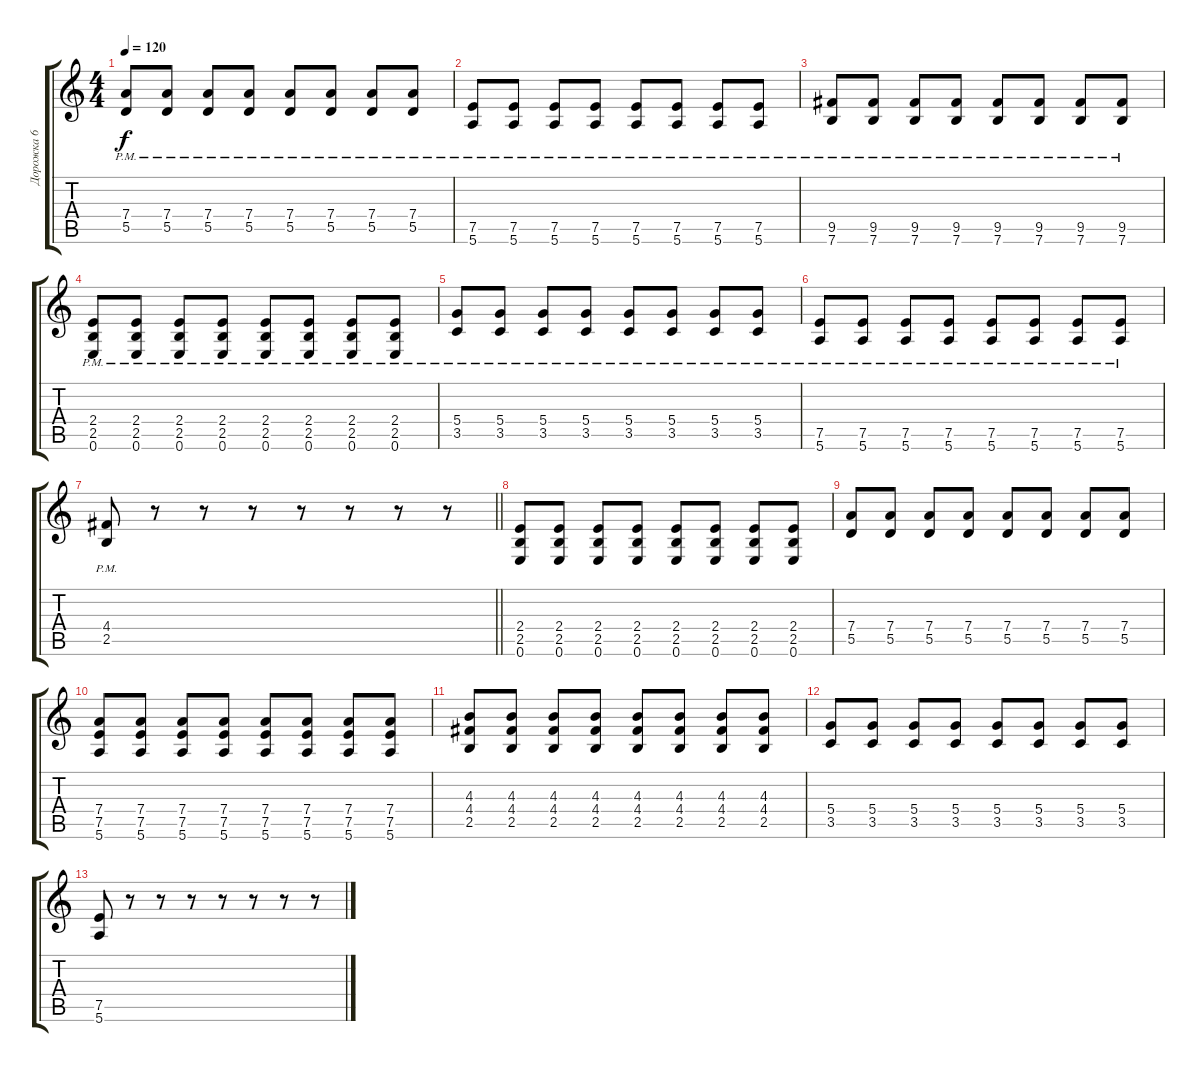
\track ("Дорожка 6" "Дорожка 6") {instrument distortionguitar}
\staff {score tabs}
\tuning (E4 B3 G3 D3 A2 E2) {hide}
\ts (4 4)
\tempo 120
\clef g2
\ks c
(7.4{pm} 5.5{pm}).8{dy f} (7.4{pm} 5.5{pm}).8 (7.4{pm} 5.5{pm}).8 (7.4{pm} 5.5{pm}).8 (7.4{pm} 5.5{pm}).8 (7.4{pm} 5.5{pm}).8 (7.4{pm} 5.5{pm}).8 (7.4{pm} 5.5{pm}).8 |
(7.5{pm} 5.6{pm}).8 (7.5{pm} 5.6{pm}).8 (7.5{pm} 5.6{pm}).8 (7.5{pm} 5.6{pm}).8 (7.5{pm} 5.6{pm}).8 (7.5{pm} 5.6{pm}).8 (7.5{pm} 5.6{pm}).8 (7.5{pm} 5.6{pm}).8 |
(9.5{pm} 7.6{pm}).8 (9.5{pm} 7.6{pm}).8 (9.5{pm} 7.6{pm}).8 (9.5{pm} 7.6{pm}).8 (9.5{pm} 7.6{pm}).8 (9.5{pm} 7.6{pm}).8 (9.5{pm} 7.6{pm}).8 (9.5{pm} 7.6{pm}).8 |
(2.4{pm} 2.5{pm} 0.6{pm}).8 (2.4{pm} 2.5{pm} 0.6{pm}).8 (2.4{pm} 2.5{pm} 0.6{pm}).8 (2.4{pm} 2.5{pm} 0.6{pm}).8 (2.4{pm} 2.5{pm} 0.6{pm}).8 (2.4{pm} 2.5{pm} 0.6{pm}).8 (2.4{pm} 2.5{pm} 0.6{pm}).8 (2.4{pm} 2.5{pm} 0.6{pm}).8 |
(5.4{pm} 3.5{pm}).8 (5.4{pm} 3.5{pm}).8 (5.4{pm} 3.5{pm}).8 (5.4{pm} 3.5{pm}).8 (5.4{pm} 3.5{pm}).8 (5.4{pm} 3.5{pm}).8 (5.4{pm} 3.5{pm}).8 (5.4{pm} 3.5{pm}).8 |
(7.5{pm} 5.6{pm}).8 (7.5{pm} 5.6{pm}).8 (7.5{pm} 5.6{pm}).8 (7.5{pm} 5.6{pm}).8 (7.5{pm} 5.6{pm}).8 (7.5{pm} 5.6{pm}).8 (7.5{pm} 5.6{pm}).8 (7.5{pm} 5.6{pm}).8 |
\barLineRight lightlight
(4.4{pm} 2.5{pm}).8 r.8 r.8 r.8 r.8 r.8 r.8 r.8 |
(2.4 2.5 0.6).8 (2.4 2.5 0.6).8 (2.4 2.5 0.6).8 (2.4 2.5 0.6).8 (2.4 2.5 0.6).8 (2.4 2.5 0.6).8 (2.4 2.5 0.6).8 (2.4 2.5 0.6).8 |
(7.4 5.5).8 (7.4 5.5).8 (7.4 5.5).8 (7.4 5.5).8 (7.4 5.5).8 (7.4 5.5).8 (7.4 5.5).8 (7.4 5.5).8 |
(7.4 7.5 5.6).8 (7.4 7.5 5.6).8 (7.4 7.5 5.6).8 (7.4 7.5 5.6).8 (7.4 7.5 5.6).8 (7.4 7.5 5.6).8 (7.4 7.5 5.6).8 (7.4 7.5 5.6).8 |
(4.3 4.4 2.5).8 (4.3 4.4 2.5).8 (4.3 4.4 2.5).8 (4.3 4.4 2.5).8 (4.3 4.4 2.5).8 (4.3 4.4 2.5).8 (4.3 4.4 2.5).8 (4.3 4.4 2.5).8 |
(5.4 3.5).8 (5.4 3.5).8 (5.4 3.5).8 (5.4 3.5).8 (5.4 3.5).8 (5.4 3.5).8 (5.4 3.5).8 (5.4 3.5).8 |
(7.5 5.6).8 r.8 r.8 r.8 r.8 r.8 r.8 r.8
